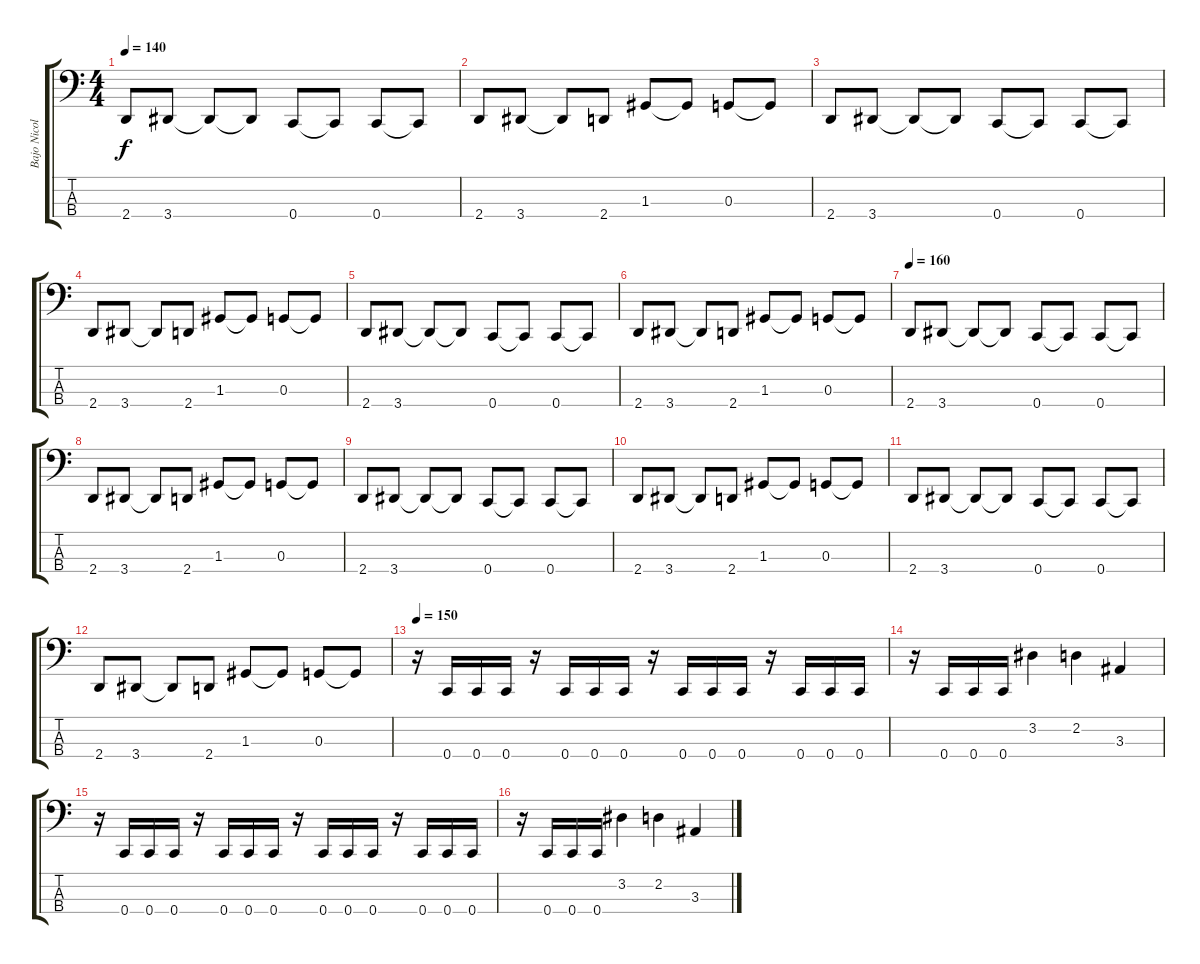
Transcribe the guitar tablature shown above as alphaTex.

\track ("Bajo Nicolas" "Bajo Nicol") {instrument electricbassfinger}
\staff {score tabs}
\tuning (F2 C2 G1 C1) {hide}
\ts (4 4)
\tempo 140
\clef f4
\ks c
2.4.8{dy f} 3.4.8 3.4{t}.8 3.4{t}.8 0.4.8 0.4{t}.8 0.4.8 0.4{t}.8 |
2.4.8 3.4.8 3.4{t}.8 2.4.8 1.3.8 1.3{t}.8 0.3.8 0.3{t}.8 |
2.4.8 3.4.8 3.4{t}.8 3.4{t}.8 0.4.8 0.4{t}.8 0.4.8 0.4{t}.8 |
2.4.8 3.4.8 3.4{t}.8 2.4.8 1.3.8 1.3{t}.8 0.3.8 0.3{t}.8 |
2.4.8 3.4.8 3.4{t}.8 3.4{t}.8 0.4.8 0.4{t}.8 0.4.8 0.4{t}.8 |
2.4.8 3.4.8 3.4{t}.8 2.4.8 1.3.8 1.3{t}.8 0.3.8 0.3{t}.8 |
\tempo 160
2.4.8 3.4.8 3.4{t}.8 3.4{t}.8 0.4.8 0.4{t}.8 0.4.8 0.4{t}.8 |
2.4.8 3.4.8 3.4{t}.8 2.4.8 1.3.8 1.3{t}.8 0.3.8 0.3{t}.8 |
2.4.8 3.4.8 3.4{t}.8 3.4{t}.8 0.4.8 0.4{t}.8 0.4.8 0.4{t}.8 |
2.4.8 3.4.8 3.4{t}.8 2.4.8 1.3.8 1.3{t}.8 0.3.8 0.3{t}.8 |
2.4.8 3.4.8 3.4{t}.8 3.4{t}.8 0.4.8 0.4{t}.8 0.4.8 0.4{t}.8 |
2.4.8 3.4.8 3.4{t}.8 2.4.8 1.3.8 1.3{t}.8 0.3.8 0.3{t}.8 |
\tempo 150
r.16 0.4.16 0.4.16 0.4.16 r.16 0.4.16 0.4.16 0.4.16 r.16 0.4.16 0.4.16 0.4.16 r.16 0.4.16 0.4.16 0.4.16 |
r.16 0.4.16 0.4.16 0.4.16 3.2.4 2.2.4 3.3.4 |
r.16 0.4.16 0.4.16 0.4.16 r.16 0.4.16 0.4.16 0.4.16 r.16 0.4.16 0.4.16 0.4.16 r.16 0.4.16 0.4.16 0.4.16 |
r.16 0.4.16 0.4.16 0.4.16 3.2.4 2.2.4 3.3.4
